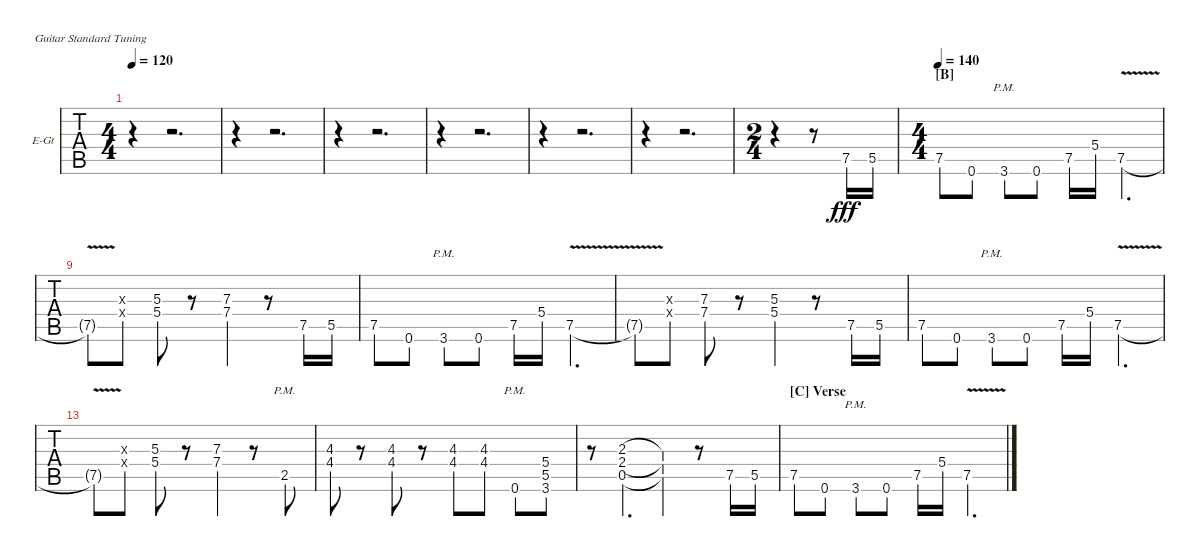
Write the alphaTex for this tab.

\bracketExtendMode nobrackets
\firstSystemTrackNameOrientation horizontal
\otherSystemsTrackNameOrientation horizontal
\defaultBarNumberDisplay FirstOfSystem
\track ("Rhythm" "E-Gt") {instrument distortionguitar}
\staff {tabs}
\tuning (E4 B3 G3 D3 A2 E2)
\ts (4 4)
\scale
0.21875
\tempo 120
\accidentals auto
\clef g2
\ottava regular
\simile none
\ks c
r.4{dy fff} r.2{d} |
\scale
0.318519 r.4 r.2{d} |
\scale
0.248889 r.4 r.2{d} |
\scale
0.248889 r.4 r.2{d} |
\scale
0.183704 r.4 r.2{d} |
r.4 r.2{d} |
\ts (2 4)
r.4 r.8 7.5.16 5.5.16 |
\ts (4 4)
\section ("B" "")
\tempo 140
\scale
0.260116 7.5.8 0.6.8 3.6{pm}.8 0.6.8 7.5.16 5.4.16 7.5{v}.4{d} |
\scale
0.25289 7.5{v t}.8 (5.4{x} 5.3{x}).8 (5.4 5.3).8 r.8 (7.4 7.3).4 r.8 7.5.16 5.5.16 |
\scale
0.234104 7.5.8 0.6.8 3.6{pm}.8 0.6.8 7.5.16 5.4.16 7.5{v}.4{d} |
\scale
0.25289 7.5{v t}.8 (5.4{x} 5.3{x}).8 (7.4 7.3).8 r.8 (5.4 5.3).4 r.8 7.5.16 5.5.16 |
\scale
0.259615 7.5.8 0.6.8 3.6{pm}.8 0.6.8 7.5.16 5.4.16 7.5{v}.4{d} |
\scale
0.240385 7.5{v t}.8 (5.4{x} 5.3{x}).8 (5.4 5.3).8 r.8 (7.4 7.3).4 r.8 2.5{pm}.8 |
\scale
0.25641 (4.4 4.3).8 r.8 (4.4 4.3).8 r.8 (4.4 4.3).8 (4.4 4.3).8 0.6{pm}.8 (3.6 5.5 5.4).8 |
\scale
0.24359 r.8 (2.4 0.5 2.3).4{d} (2.4{t} 0.5{t} 2.3{t}).4 r.8 7.5.16 5.5.16 |
\section ("C" "Verse")
\scale
0.240356 7.5.8 0.6.8 3.6{pm}.8 0.6.8 7.5.16 5.4.16 7.5{v}.4{d}
